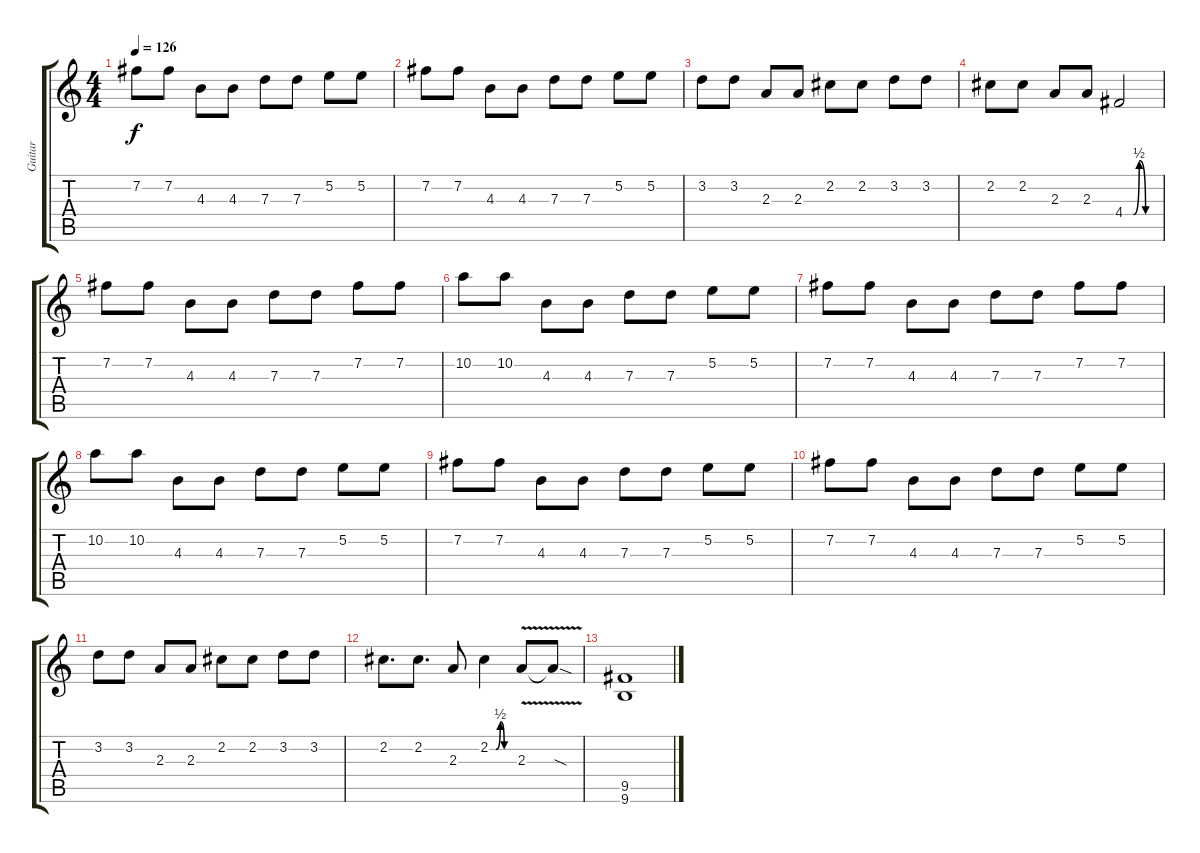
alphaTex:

\track ("Guitar" "Guitar") {instrument distortionguitar}
\staff {score tabs}
\tuning (E4 B3 G3 D3 A2 D2) {hide}
\ts (4 4)
\tempo 126
\clef g2
\ks c
7.2.8{dy f} 7.2.8 4.3.8 4.3.8 7.3.8 7.3.8 5.2.8 5.2.8 |
7.2.8 7.2.8 4.3.8 4.3.8 7.3.8 7.3.8 5.2.8 5.2.8 |
3.2.8 3.2.8 2.3.8 2.3.8 2.2.8 2.2.8 3.2.8 3.2.8 |
2.2.8 2.2.8 2.3.8 2.3.8 4.4{be (custom 0 0 15 0 25 2 36 0 40 0 60 0)}.2 |
7.2.8 7.2.8 4.3.8 4.3.8 7.3.8 7.3.8 7.2.8 7.2.8 |
10.2.8 10.2.8 4.3.8 4.3.8 7.3.8 7.3.8 5.2.8 5.2.8 |
7.2.8 7.2.8 4.3.8 4.3.8 7.3.8 7.3.8 7.2.8 7.2.8 |
10.2.8 10.2.8 4.3.8 4.3.8 7.3.8 7.3.8 5.2.8 5.2.8 |
7.2.8 7.2.8 4.3.8 4.3.8 7.3.8 7.3.8 5.2.8 5.2.8 |
7.2.8 7.2.8 4.3.8 4.3.8 7.3.8 7.3.8 5.2.8 5.2.8 |
3.2.8 3.2.8 2.3.8 2.3.8 2.2.8 2.2.8 3.2.8 3.2.8 |
2.2.8{d} 2.2.8{d} 2.3.8 2.2{be (custom 0 0 15 0 26 2 36 0 60 0)}.4 2.3{v}.8 2.3{sod t}.8 |
(9.5 9.6).1
